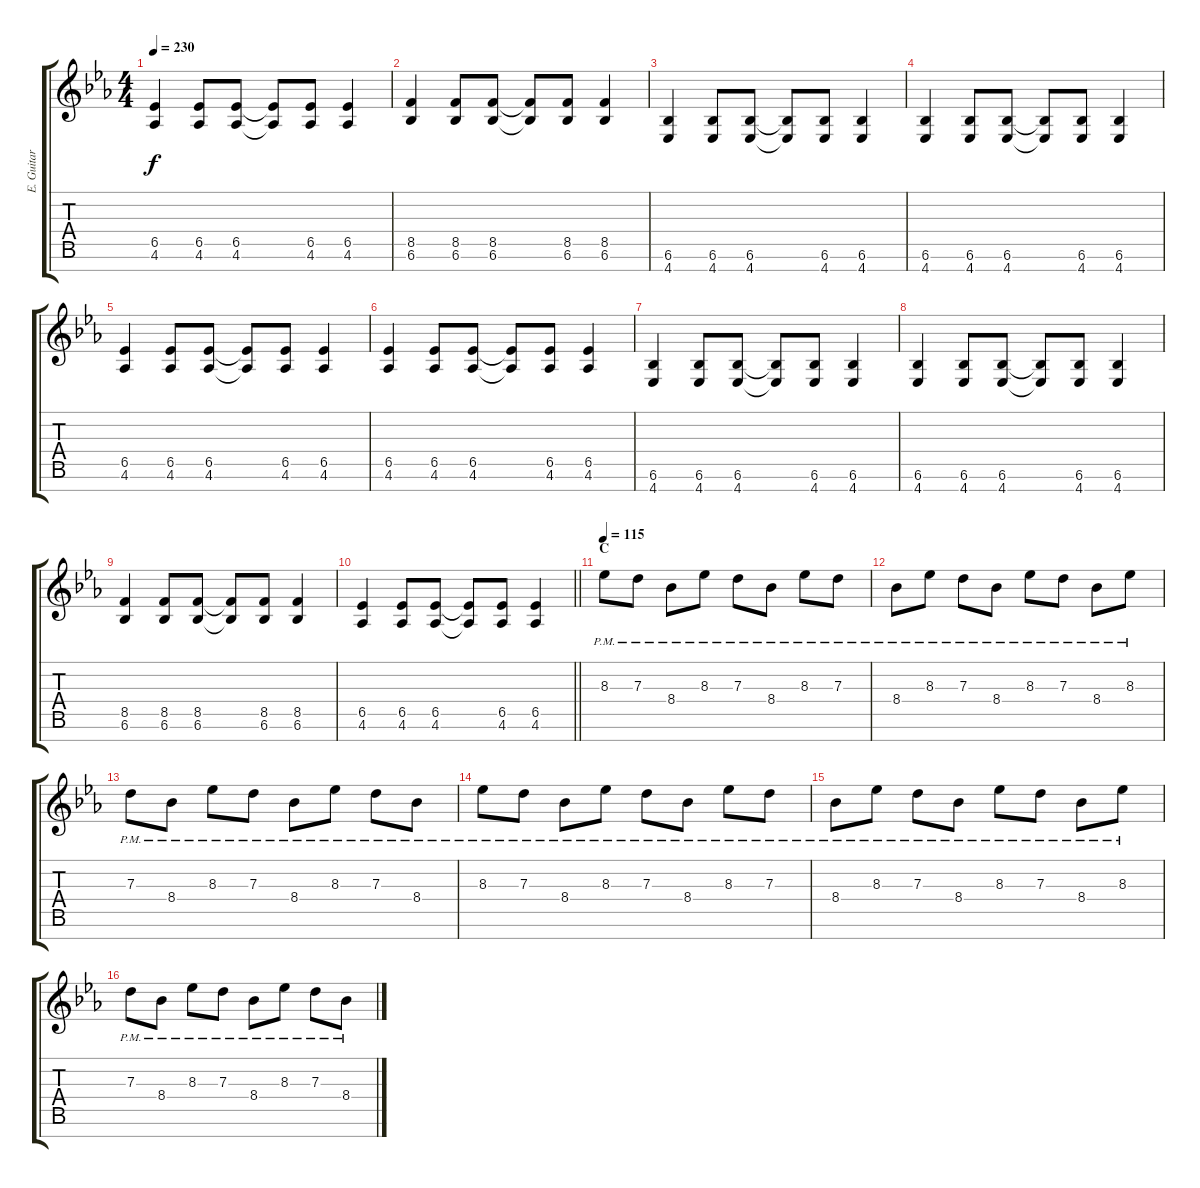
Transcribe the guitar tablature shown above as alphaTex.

\track ("E. Guitar II" "E. Guitar ") {instrument overdrivenguitar}
\staff {score tabs}
\tuning (E4 B3 G3 D3 A2 E2 B1) {hide}
\ts (4 4)
\tempo 230
\clef g2
\ks eb
(6.5 4.6).4{dy f} (6.5 4.6).8 (6.5 4.6).8 (6.5{t} 4.6{t}).8 (6.5 4.6).8 (6.5 4.6).4 |
(8.5 6.6).4 (8.5 6.6).8 (8.5 6.6).8 (8.5{t} 6.6{t}).8 (8.5 6.6).8 (8.5 6.6).4 |
(6.6 4.7).4 (6.6 4.7).8 (6.6 4.7).8 (6.6{t} 4.7{t}).8 (6.6 4.7).8 (6.6 4.7).4 |
(6.6 4.7).4 (6.6 4.7).8 (6.6 4.7).8 (6.6{t} 4.7{t}).8 (6.6 4.7).8 (6.6 4.7).4 |
(6.5 4.6).4 (6.5 4.6).8 (6.5 4.6).8 (6.5{t} 4.6{t}).8 (6.5 4.6).8 (6.5 4.6).4 |
(6.5 4.6).4 (6.5 4.6).8 (6.5 4.6).8 (6.5{t} 4.6{t}).8 (6.5 4.6).8 (6.5 4.6).4 |
(6.6 4.7).4 (6.6 4.7).8 (6.6 4.7).8 (6.6{t} 4.7{t}).8 (6.6 4.7).8 (6.6 4.7).4 |
(6.6 4.7).4 (6.6 4.7).8 (6.6 4.7).8 (6.6{t} 4.7{t}).8 (6.6 4.7).8 (6.6 4.7).4 |
(8.5 6.6).4 (8.5 6.6).8 (8.5 6.6).8 (8.5{t} 6.6{t}).8 (8.5 6.6).8 (8.5 6.6).4 |
\barLineRight lightlight
(6.5 4.6).4 (6.5 4.6).8 (6.5 4.6).8 (6.5{t} 4.6{t}).8 (6.5 4.6).8 (6.5 4.6).4 |
\section ("" "C")
\tempo 115
8.3{pm}.8 7.3{pm}.8 8.4{pm}.8 8.3{pm}.8 7.3{pm}.8 8.4{pm}.8 8.3{pm}.8 7.3{pm}.8 |
8.4{pm}.8 8.3{pm}.8 7.3{pm}.8 8.4{pm}.8 8.3{pm}.8 7.3{pm}.8 8.4{pm}.8 8.3{pm}.8 |
7.3{pm}.8 8.4{pm}.8 8.3{pm}.8 7.3{pm}.8 8.4{pm}.8 8.3{pm}.8 7.3{pm}.8 8.4{pm}.8 |
8.3{pm}.8 7.3{pm}.8 8.4{pm}.8 8.3{pm}.8 7.3{pm}.8 8.4{pm}.8 8.3{pm}.8 7.3{pm}.8 |
8.4{pm}.8 8.3{pm}.8 7.3{pm}.8 8.4{pm}.8 8.3{pm}.8 7.3{pm}.8 8.4{pm}.8 8.3{pm}.8 |
7.3{pm}.8 8.4{pm}.8 8.3{pm}.8 7.3{pm}.8 8.4{pm}.8 8.3{pm}.8 7.3{pm}.8 8.4{pm}.8
